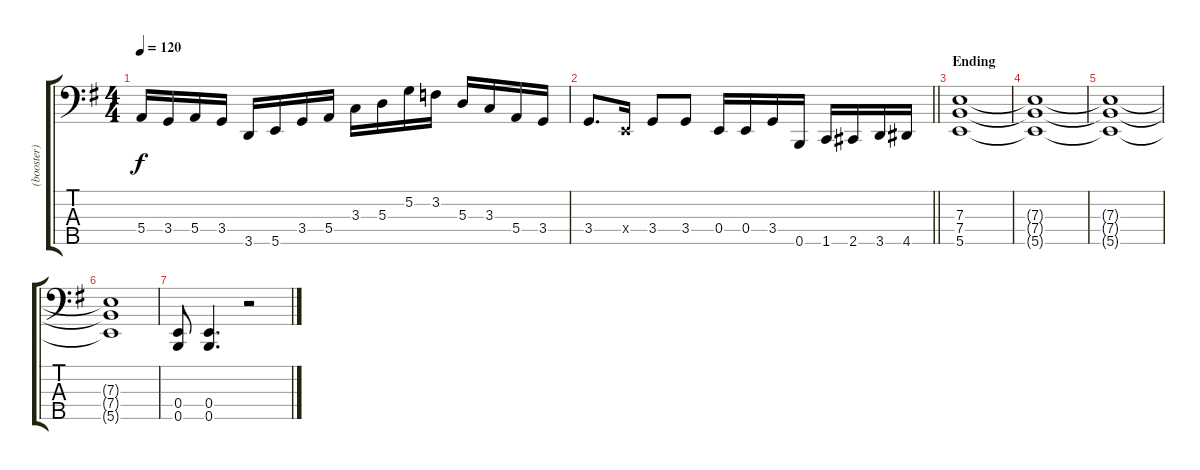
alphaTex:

\track ("(booster)" "(booster)") {instrument slapbass1}
\staff {score tabs}
\tuning (G2 D2 A1 E1 B0) {hide}
\ts (4 4)
\tempo 120
\clef f4
\ks eminor
5.4.16{dy f} 3.4.16 5.4.16 3.4.16 3.5.16 5.5.16 3.4.16 5.4.16 3.3.16 5.3.16 5.2.16 3.2.16 5.3.16 3.3.16 5.4.16 3.4.16 |
\barLineRight lightlight
3.4.8{d} 0.4{x}.16 3.4.8 3.4.8 0.4.16 0.4.16 3.4.16 0.5.16 1.5.16 2.5.16 3.5.16 4.5.16 |
\section ("" "Ending")
(7.3 7.4 5.5).1 |
(7.3{t} 7.4{t} 5.5{t}).1 |
(7.3{t} 7.4{t} 5.5{t}).1 |
(7.3{t} 7.4{t} 5.5{t}).1 |
(0.4 0.5).8 (0.4 0.5).4{d} r.2
